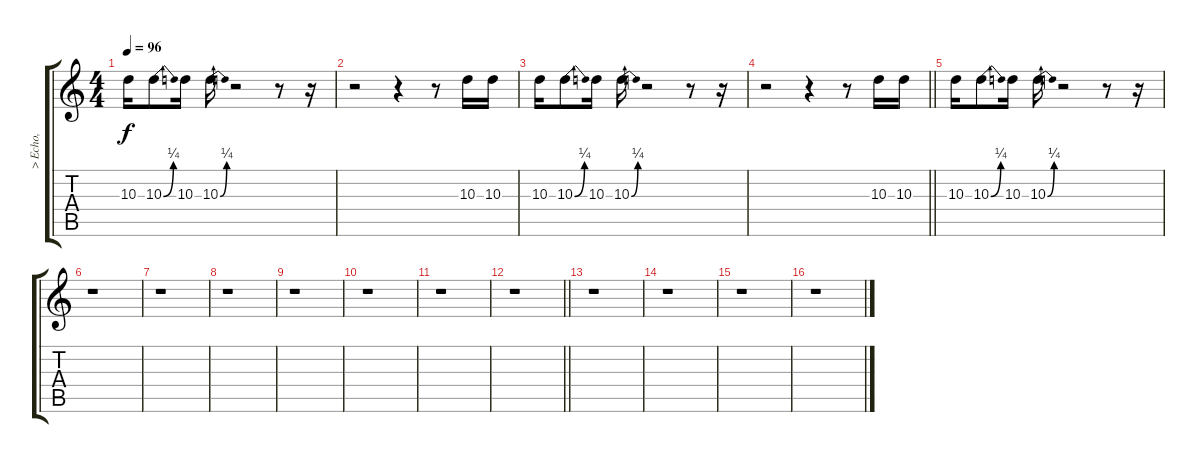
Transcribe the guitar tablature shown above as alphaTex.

\track ("  > Echo, 1.5b" "  > Echo, ") {instrument overdrivenguitar}
\staff {score tabs}
\tuning (Db4 Ab3 E3 B2 Gb2 B1) {hide}
\ts (4 4)
\tempo 96
\clef g2
\ks c
10.3.16{dy f} 10.3{be (bend 0 0 60 1)}.8 10.3.16 10.3{be (bend 0 0 60 1)}.16 r.2 r.8 r.16 |
r.2 r.4 r.8 10.3.16 10.3.16 |
10.3.16 10.3{be (bend 0 0 60 1)}.8 10.3.16 10.3{be (bend 0 0 60 1)}.16 r.2 r.8 r.16 |
\barLineRight lightlight
r.2 r.4 r.8 10.3.16 10.3.16 |
10.3.16 10.3{be (bend 0 0 60 1)}.8 10.3.16 10.3{be (bend 0 0 60 1)}.16 r.2 r.8 r.16 |
r.1 |
r.1 |
r.1 |
r.1 |
r.1 |
r.1 |
\barLineRight lightlight
r.1 |
r.1 |
r.1 |
r.1 |
r.1
